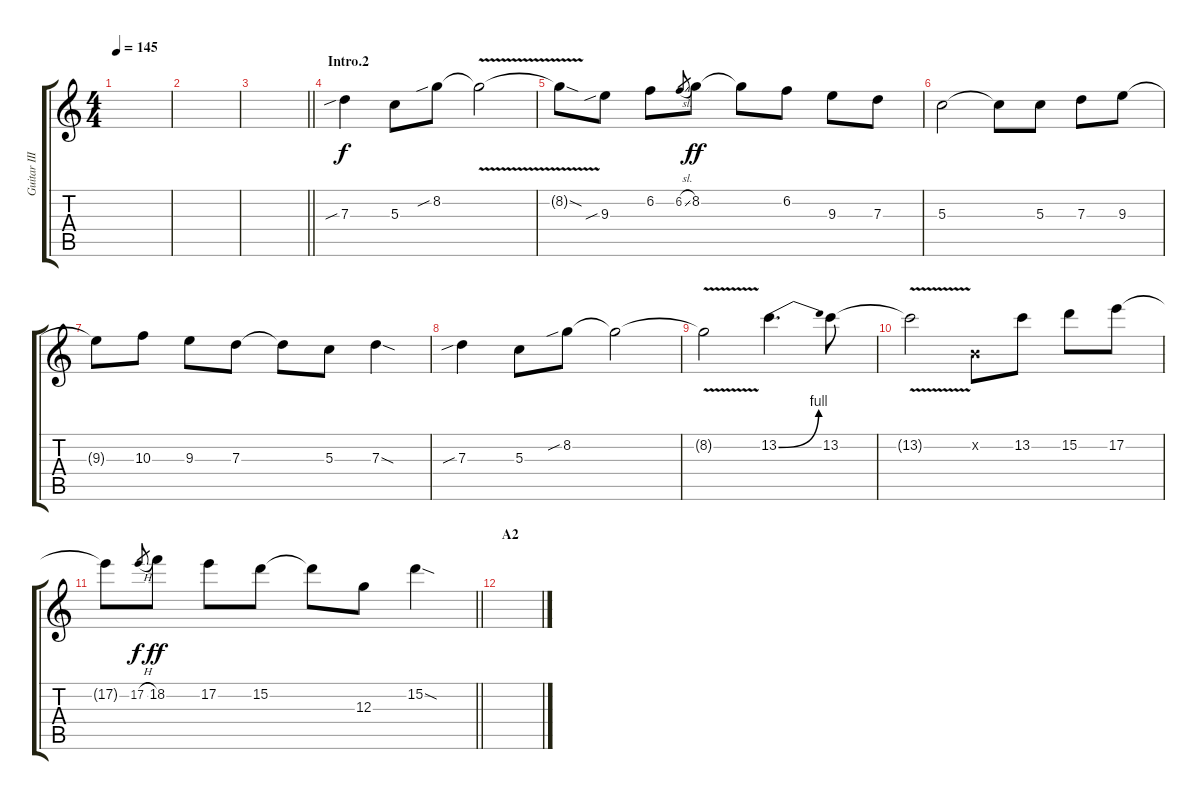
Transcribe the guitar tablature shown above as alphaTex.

\track ("Guitar III (Nakano Azusa)" "Guitar III") {instrument distortionguitar}
\staff {score tabs}
\tuning (E4 B3 G3 D3 A2 E2) {hide}
\ts (4 4)
\tempo 145
\clef g2
\ks c
|
|
\barLineRight lightlight
|
\section ("" "Intro.2")
7.3{sib}.4 5.3.8 8.2{sib}.8 8.2{v t}.2 |
8.2{sod t}.8 9.3{sib}.8 6.2.8 6.2{sl}.8{gr dy f} 8.2.8{dy ff} 8.2{t}.8 6.2.8 9.3.8 7.3.8 |
5.3.2 5.3{t}.8 5.3.8 7.3.8 9.3.8 |
9.3{t}.8 10.3.8 9.3.8 7.3.8 7.3{t}.8 5.3.8 7.3{sod}.4 |
7.3{sib}.4 5.3.8 8.2{sib}.8 8.2{t}.2 |
8.2{v t}.2 13.2{be (bend 0 0 60 4)}.4{d} 13.2.8 |
13.2{v t}.2 0.2{x}.8 13.2.8 15.2.8 17.2.8 |
\barLineRight lightlight
17.2{t}.8 17.2{h}.8{gr dy f} 18.2.8{dy ff} 17.2.8 15.2.8 15.2{t}.8 12.3.8 15.2{sod}.4 |
\section ("" "A2")
